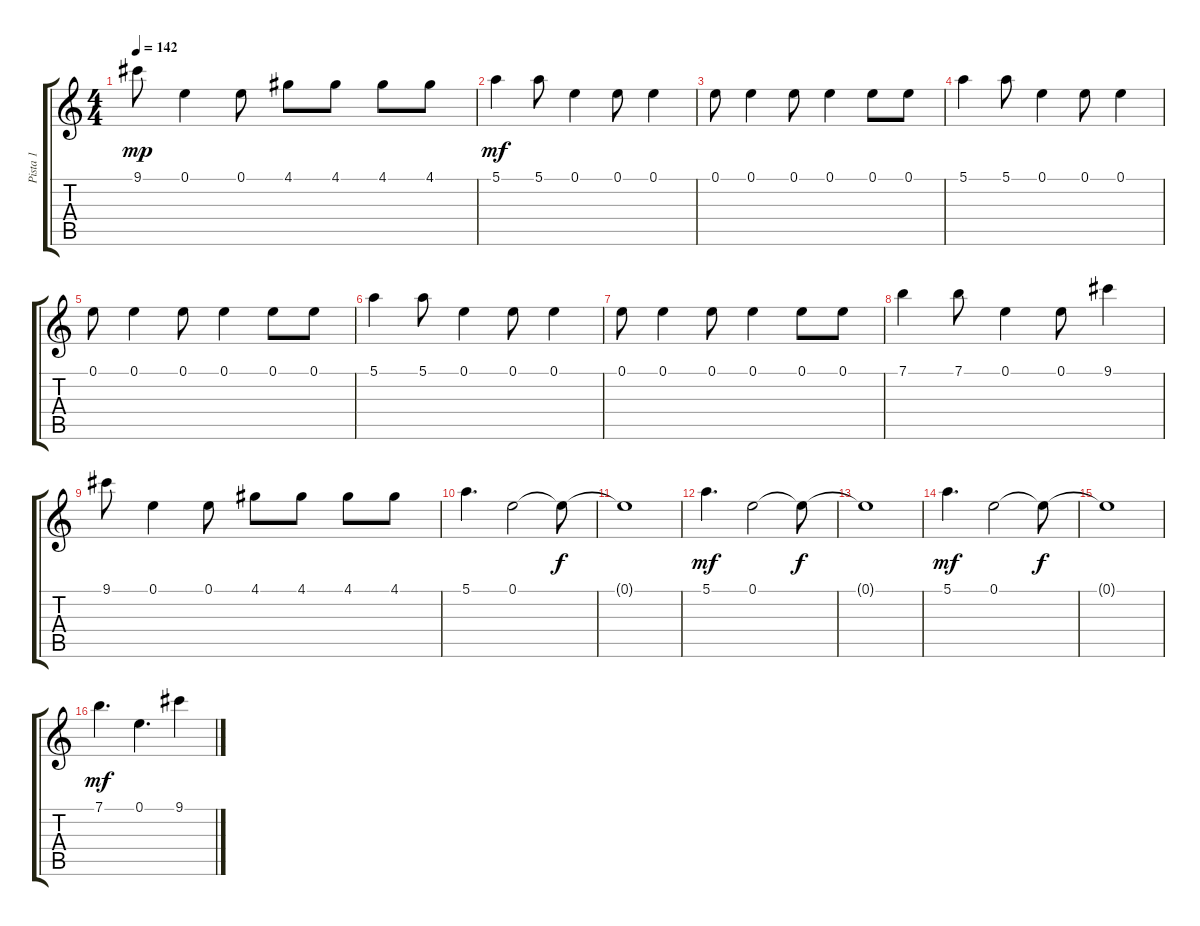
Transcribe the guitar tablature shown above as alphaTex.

\track ("Pista 1" "Pista 1") {instrument distortionguitar}
\staff {score tabs}
\tuning (E4 B3 G3 D3 A2 E2) {hide}
\ts (4 4)
\tempo 142
\clef g2
\ks c
9.1.8{dy mp} 0.1.4 0.1.8 4.1.8 4.1.8 4.1.8 4.1.8 |
5.1.4{dy mf} 5.1.8 0.1.4 0.1.8 0.1.4 |
0.1.8 0.1.4 0.1.8 0.1.4 0.1.8 0.1.8 |
5.1.4 5.1.8 0.1.4 0.1.8 0.1.4 |
0.1.8 0.1.4 0.1.8 0.1.4 0.1.8 0.1.8 |
5.1.4 5.1.8 0.1.4 0.1.8 0.1.4 |
0.1.8 0.1.4 0.1.8 0.1.4 0.1.8 0.1.8 |
7.1.4 7.1.8 0.1.4 0.1.8 9.1.4 |
9.1.8 0.1.4 0.1.8 4.1.8 4.1.8 4.1.8 4.1.8 |
5.1.4{d} 0.1.2 0.1{t}.8{dy f} |
0.1{t}.1 |
5.1.4{d dy mf} 0.1.2 0.1{t}.8{dy f} |
0.1{t}.1 |
5.1.4{d dy mf} 0.1.2 0.1{t}.8{dy f} |
0.1{t}.1 |
7.1.4{d dy mf} 0.1.4{d} 9.1.4
